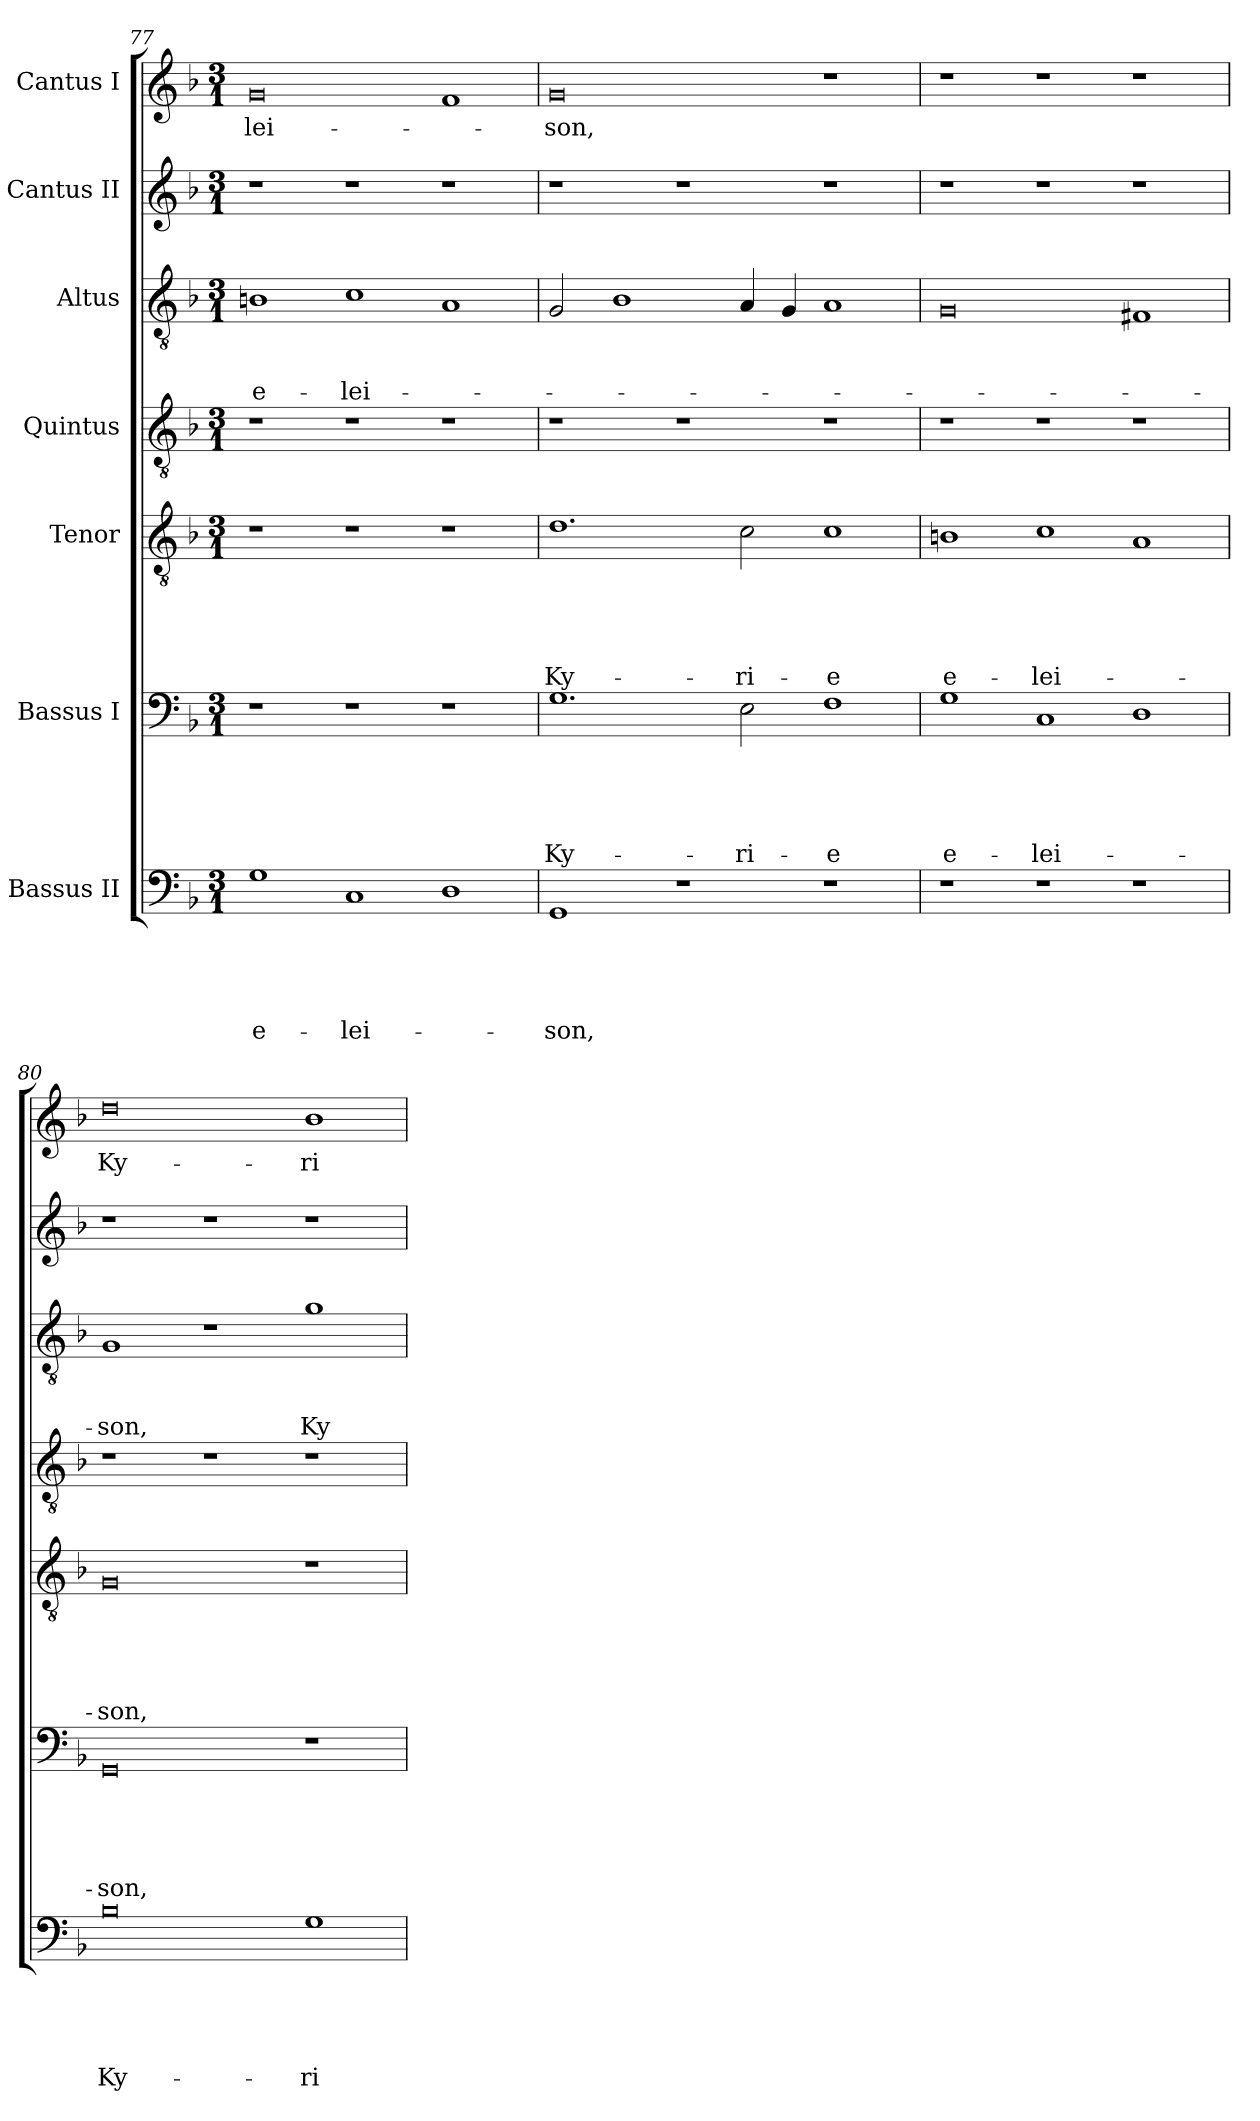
**kern	**text	**text	**text	**text	**text	**kern	**text	**text	**text	**text	**text	**kern	**text	**text	**text	**text	**text	**kern	**kern	**text	**text	**text	**kern	**kern	**text
*part7	*part7	*part7	*part7	*part7	*part7	*part6	*part6	*part6	*part6	*part6	*part6	*part5	*part5	*part5	*part5	*part5	*part5	*part4	*part3	*part3	*part3	*part3	*part2	*part1	*part1
*staff7	*staff7	*staff7	*staff7	*staff7	*staff7	*staff6	*staff6	*staff6	*staff6	*staff6	*staff6	*staff5	*staff5	*staff5	*staff5	*staff5	*staff5	*staff4	*staff3	*staff3	*staff3	*staff3	*staff2	*staff1	*staff1
*I"Bassus II	*	*	*	*	*	*I"Bassus I	*	*	*	*	*	*I"Tenor	*	*	*	*	*	*I"Quintus	*I"Altus	*	*	*	*I"Cantus II	*I"Cantus I	*
*clefF4	*	*	*	*	*	*clefF4	*	*	*	*	*	*clefGv2	*	*	*	*	*	*clefGv2	*clefGv2	*	*	*	*clefG2	*clefG2	*
*k[b-]	*	*	*	*	*	*k[b-]	*	*	*	*	*	*k[b-]	*	*	*	*	*	*k[b-]	*k[b-]	*	*	*	*k[b-]	*k[b-]	*
*M3/1	*	*	*	*	*	*M3/1	*	*	*	*	*	*M3/1	*	*	*	*	*	*M3/1	*M3/1	*	*	*	*M3/1	*M3/1	*
=77	=77	=77	=77	=77	=77	=77	=77	=77	=77	=77	=77	=77	=77	=77	=77	=77	=77	=77	=77	=77	=77	=77	=77	=77	=77
1G\	.	.	.	.	e-	1r	.	.	.	.	.	1r	.	.	.	.	.	1r	1Bn\	.	.	e-	1r	0g/	-lei-
1C/	.	.	.	.	-lei-	1r	.	.	.	.	.	1r	.	.	.	.	.	1r	1c\	.	.	-lei-	1r	.	.
1D\	.	.	.	.	.	1r	.	.	.	.	.	1r	.	.	.	.	.	1r	1A/	.	.	.	1r	1f/	.
=78	=78	=78	=78	=78	=78	=78	=78	=78	=78	=78	=78	=78	=78	=78	=78	=78	=78	=78	=78	=78	=78	=78	=78	=78	=78
1GG/	.	.	.	.	-son,	1.G\	.	.	.	.	Ky-	1.d\	.	.	.	.	Ky-	1r	2G/	.	.	.	1r	0g/	-son,
.	.	.	.	.	.	.	.	.	.	.	.	.	.	.	.	.	.	.	1B-\	.	.	.	.	.	.
1r	.	.	.	.	.	.	.	.	.	.	.	.	.	.	.	.	.	1r	.	.	.	.	1r	.	.
.	.	.	.	.	.	2E\	.	.	.	.	-ri-	2c\	.	.	.	.	-ri-	.	4A/	.	.	.	.	.	.
.	.	.	.	.	.	.	.	.	.	.	.	.	.	.	.	.	.	.	4G/	.	.	.	.	.	.
1r	.	.	.	.	.	1F\	.	.	.	.	-e	1c\	.	.	.	.	-e	1r	1A/	.	.	.	1r	1r	.
=79	=79	=79	=79	=79	=79	=79	=79	=79	=79	=79	=79	=79	=79	=79	=79	=79	=79	=79	=79	=79	=79	=79	=79	=79	=79
1r	.	.	.	.	.	1G\	.	.	.	.	e-	1Bn\	.	.	.	.	e-	1r	0G/	.	.	.	1r	1r	.
1r	.	.	.	.	.	1C/	.	.	.	.	-lei-	1c\	.	.	.	.	-lei-	1r	.	.	.	.	1r	1r	.
1r	.	.	.	.	.	1D\	.	.	.	.	.	1A/	.	.	.	.	.	1r	1F#X/	.	.	.	1r	1r	.
=80	=80	=80	=80	=80	=80	=80	=80	=80	=80	=80	=80	=80	=80	=80	=80	=80	=80	=80	=80	=80	=80	=80	=80	=80	=80
0B-\	.	.	.	.	Ky-	0GG/	.	.	.	.	-son,	0G/	.	.	.	.	-son,	1r	1G/	.	.	-son,	1r	0dd\	Ky-
.	.	.	.	.	.	.	.	.	.	.	.	.	.	.	.	.	.	1r	1r	.	.	.	1r	.	.
1G\	.	.	.	.	-ri-	1r	.	.	.	.	.	1r	.	.	.	.	.	1r	1g/	.	.	Ky-	1r	1b-\	-ri-
=	=	=	=	=	=	=	=	=	=	=	=	=	=	=	=	=	=	=	=	=	=	=	=	=	=
*-	*-	*-	*-	*-	*-	*-	*-	*-	*-	*-	*-	*-	*-	*-	*-	*-	*-	*-	*-	*-	*-	*-	*-	*-	*-
